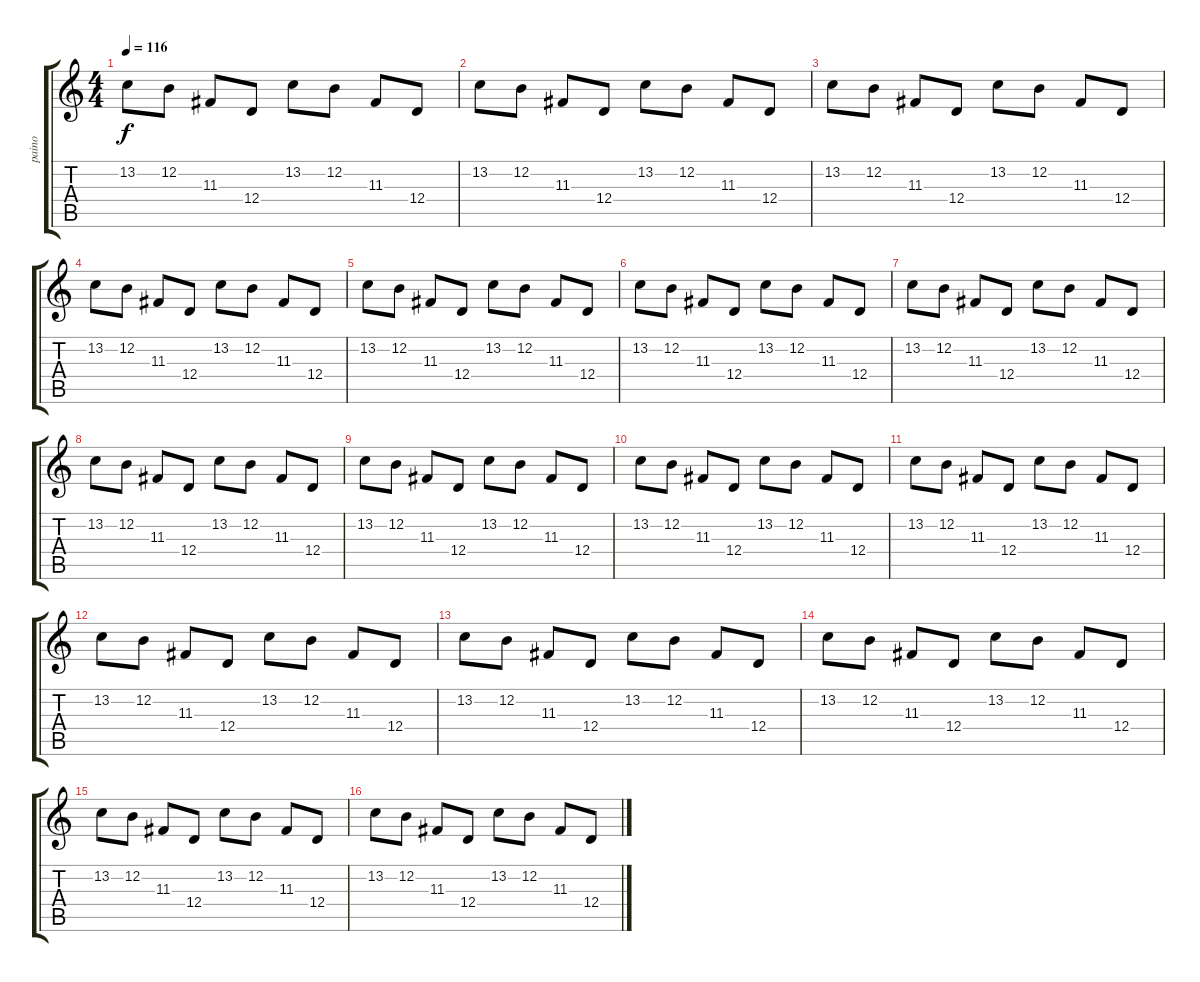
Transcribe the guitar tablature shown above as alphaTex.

\track ("paino" "paino") {instrument acousticgrandpiano}
\staff {score tabs}
\tuning (E4 B3 G3 D3 A2 E2) {hide}
\ts (4 4)
\tempo 116
\clef g2
\ks c
13.2.8{dy f} 12.2.8 11.3.8 12.4.8 13.2.8 12.2.8 11.3.8 12.4.8 |
13.2.8 12.2.8 11.3.8 12.4.8 13.2.8 12.2.8 11.3.8 12.4.8 |
13.2.8 12.2.8 11.3.8 12.4.8 13.2.8 12.2.8 11.3.8 12.4.8 |
13.2.8 12.2.8 11.3.8 12.4.8 13.2.8 12.2.8 11.3.8 12.4.8 |
13.2.8 12.2.8 11.3.8 12.4.8 13.2.8 12.2.8 11.3.8 12.4.8 |
13.2.8 12.2.8 11.3.8 12.4.8 13.2.8 12.2.8 11.3.8 12.4.8 |
13.2.8 12.2.8 11.3.8 12.4.8 13.2.8 12.2.8 11.3.8 12.4.8 |
13.2.8 12.2.8 11.3.8 12.4.8 13.2.8 12.2.8 11.3.8 12.4.8 |
13.2.8 12.2.8 11.3.8 12.4.8 13.2.8 12.2.8 11.3.8 12.4.8 |
13.2.8 12.2.8 11.3.8 12.4.8 13.2.8 12.2.8 11.3.8 12.4.8 |
13.2.8 12.2.8 11.3.8 12.4.8 13.2.8 12.2.8 11.3.8 12.4.8 |
13.2.8 12.2.8 11.3.8 12.4.8 13.2.8 12.2.8 11.3.8 12.4.8 |
13.2.8 12.2.8 11.3.8 12.4.8 13.2.8 12.2.8 11.3.8 12.4.8 |
13.2.8 12.2.8 11.3.8 12.4.8 13.2.8 12.2.8 11.3.8 12.4.8 |
13.2.8 12.2.8 11.3.8 12.4.8 13.2.8 12.2.8 11.3.8 12.4.8 |
13.2.8 12.2.8 11.3.8 12.4.8 13.2.8 12.2.8 11.3.8 12.4.8
